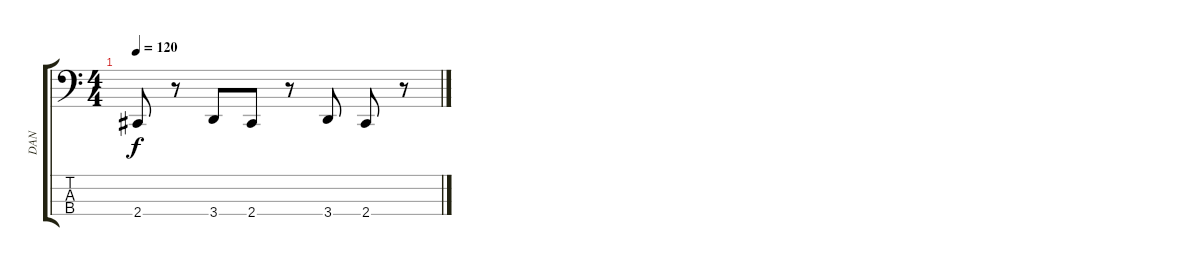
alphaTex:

\track ("DAN" "DAN") {instrument electricbasspick}
\staff {score tabs}
\tuning (E2 B1 Gb1 B0) {hide}
\ts (4 4)
\tempo 120
\clef f4
\ks c
2.4.8{dy f} r.8 3.4.8 2.4.8 r.8 3.4.8 2.4.8 r.8
